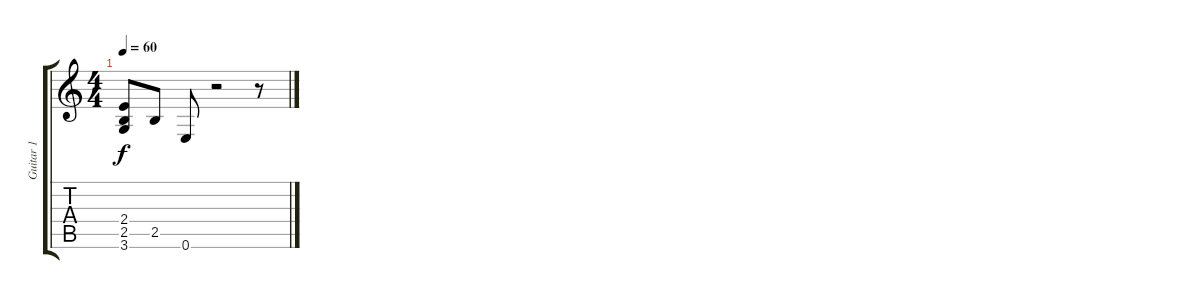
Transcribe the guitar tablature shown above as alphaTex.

\track ("Guitar 1" "Guitar 1") {instrument acousticguitarnylon}
\staff {score tabs}
\tuning (E4 B3 G3 D3 A2 E2) {hide}
\ts (4 4)
\tempo 60
\clef g2
\ks c
(2.4 2.5 3.6).8{dy f} 2.5.8 0.6.8 r.2 r.8
